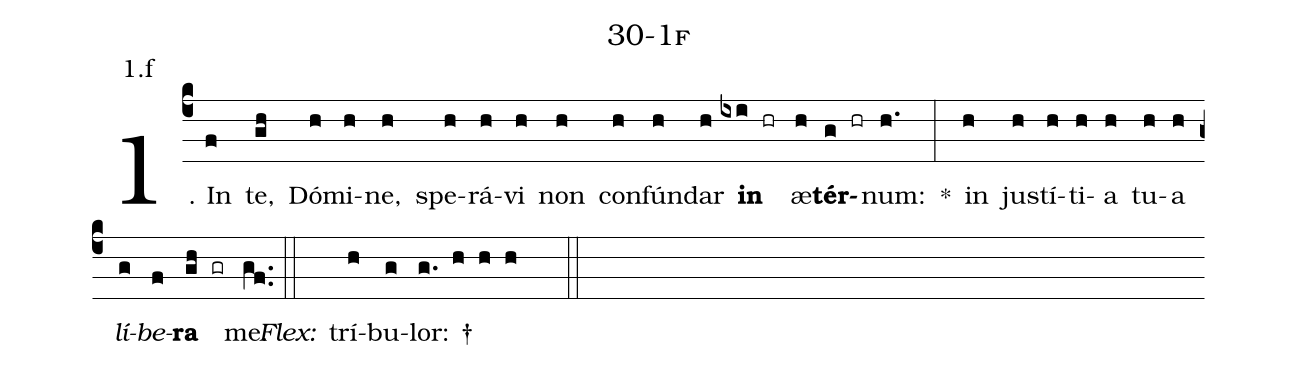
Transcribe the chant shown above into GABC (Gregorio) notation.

name: 30-1f;
annotation: 1.f;
%%
(c4)1. In(f) te,(gh) Dó(h)mi(h)ne,(h) spe(h)rá(h)vi(h) non(h) con(h)fún(h)dar(h) <b>in</b>(ixi hr) æ(h)<b>tér</b>(g hr)num:(h.) *(:) in(h) jus(h)tí(h)ti(h)a(h) tu(h)a(h) <i>lí</i>(g)<i>be</i>(f)<b>ra</b>(gh gr) me.(gf..) (::)
<i>Flex:</i>()  trí(h)bu(g)lor: †(g. h h h  ::)
